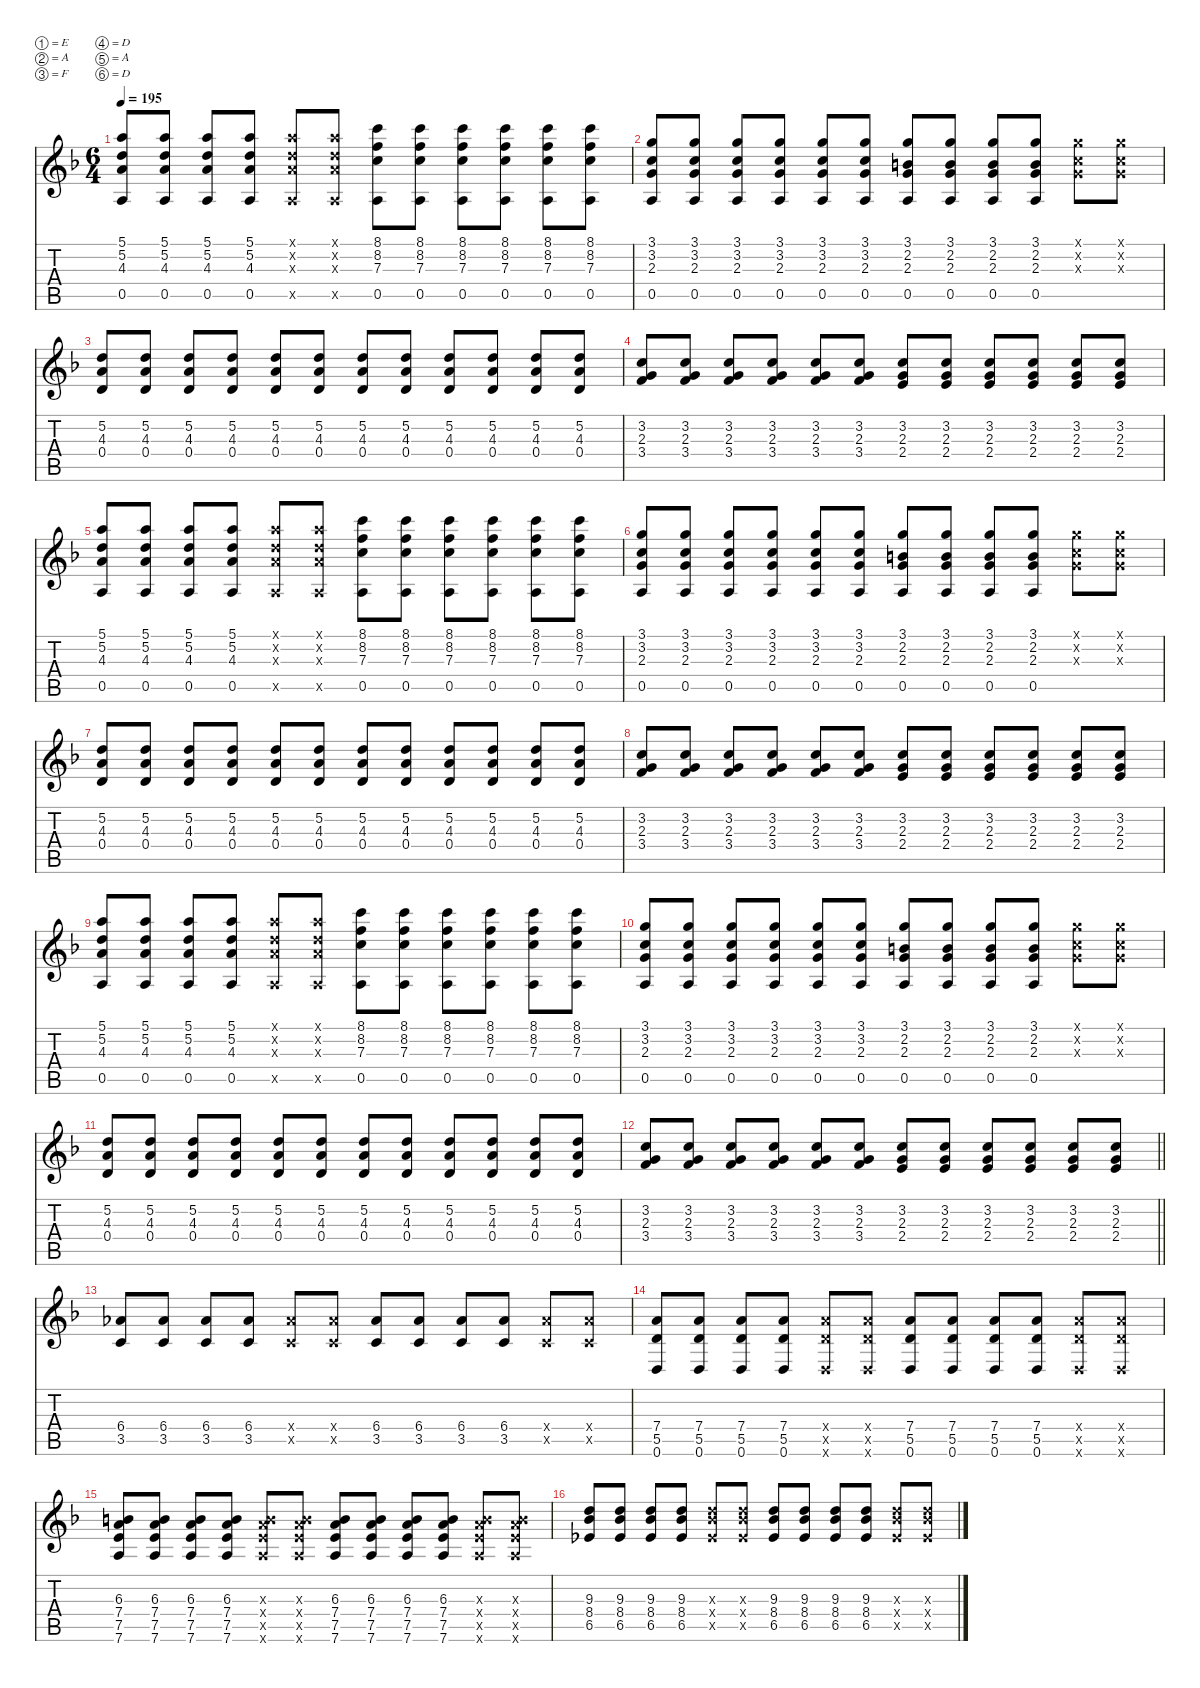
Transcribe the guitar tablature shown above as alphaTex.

\defaultSystemsLayout 4
\hideDynamics
\bracketExtendMode nobrackets
\singleTrackTrackNamePolicy hidden
\multiTrackTrackNamePolicy hidden
\firstSystemTrackNameMode fullname
\firstSystemTrackNameOrientation horizontal
\otherSystemsTrackNameOrientation horizontal
\track ("Guitar 1" "dist.guit.") {defaultSystemsLayout 4 mute instrument distortionguitar}
\staff {score tabs}
\tuning (E4 A3 F3 D3 A2 D2)
\ts (6 4)
\tempo 195
\clef g2
\ks dminor
(5.1{acc forcenatural} 5.2{acc forcenatural} 4.3{acc forcenatural} 0.5{acc forcenatural}).8{dy f beam Up} (5.1{acc forcenatural} 5.2{acc forcenatural} 4.3{acc forcenatural} 0.5{acc forcenatural}).8{beam Up} (5.1{acc forcenatural} 5.2{acc forcenatural} 4.3{acc forcenatural} 0.5{acc forcenatural}).8{beam Up} (5.1{acc forcenatural} 5.2{acc forcenatural} 4.3{acc forcenatural} 0.5{acc forcenatural}).8{beam Up} (5.1{x acc forcenatural} 5.2{x acc forcenatural} 4.3{x acc forcenatural} 0.5{x acc forcenatural}).8{beam Up} (5.1{x acc forcenatural} 5.2{x acc forcenatural} 4.3{x acc forcenatural} 0.5{x acc forcenatural}).8{beam Up} (8.1{acc forcenatural} 8.2{acc forcenatural} 7.3{acc forcenatural} 0.5{acc forcenatural}).8{beam Down} (8.1{acc forcenatural} 8.2{acc forcenatural} 7.3{acc forcenatural} 0.5{acc forcenatural}).8{beam Down} (8.1{acc forcenatural} 8.2{acc forcenatural} 7.3{acc forcenatural} 0.5{acc forcenatural}).8{beam Down} (8.1{acc forcenatural} 8.2{acc forcenatural} 7.3{acc forcenatural} 0.5{acc forcenatural}).8{beam Down} (8.1{acc forcenatural} 8.2{acc forcenatural} 7.3{acc forcenatural} 0.5{acc forcenatural}).8{beam Down} (8.1{acc forcenatural} 8.2{acc forcenatural} 7.3{acc forcenatural} 0.5{acc forcenatural}).8{beam Down} |
(3.1{acc forcenatural} 3.2{acc forcenatural} 2.3{acc forcenatural} 0.5{acc forcenatural}).8{beam Up} (3.1{acc forcenatural} 3.2{acc forcenatural} 2.3{acc forcenatural} 0.5{acc forcenatural}).8{beam Up} (3.1{acc forcenatural} 3.2{acc forcenatural} 2.3{acc forcenatural} 0.5{acc forcenatural}).8{beam Up} (3.1{acc forcenatural} 3.2{acc forcenatural} 2.3{acc forcenatural} 0.5{acc forcenatural}).8{beam Up} (3.1{acc forcenatural} 3.2{acc forcenatural} 2.3{acc forcenatural} 0.5{acc forcenatural}).8{beam Up} (3.1{acc forcenatural} 3.2{acc forcenatural} 2.3{acc forcenatural} 0.5{acc forcenatural}).8{beam Up} (3.1{acc forcenatural} 2.2{acc forcenatural} 2.3{acc forcenatural} 0.5{acc forcenatural}).8{beam Up} (3.1{acc forcenatural} 2.2{acc forcenatural} 2.3{acc forcenatural} 0.5{acc forcenatural}).8{beam Up} (3.1{acc forcenatural} 2.2{acc forcenatural} 2.3{acc forcenatural} 0.5{acc forcenatural}).8{beam Up} (3.1{acc forcenatural} 2.2{acc forcenatural} 2.3{acc forcenatural} 0.5{acc forcenatural}).8{beam Down} (3.1{x acc forcenatural} 3.2{x acc forcenatural} 2.3{x acc forcenatural}).8{beam Down} (3.1{x acc forcenatural} 3.2{x acc forcenatural} 2.3{x acc forcenatural}).8{beam Down} |
(5.2{acc forcenatural} 4.3{acc forcenatural} 0.4{acc forcenatural}).8{beam Up} (5.2{acc forcenatural} 4.3{acc forcenatural} 0.4{acc forcenatural}).8{beam Up} (5.2{acc forcenatural} 4.3{acc forcenatural} 0.4{acc forcenatural}).8{beam Up} (5.2{acc forcenatural} 4.3{acc forcenatural} 0.4{acc forcenatural}).8{beam Up} (5.2{acc forcenatural} 4.3{acc forcenatural} 0.4{acc forcenatural}).8{beam Up} (5.2{acc forcenatural} 4.3{acc forcenatural} 0.4{acc forcenatural}).8{beam Up} (5.2{acc forcenatural} 4.3{acc forcenatural} 0.4{acc forcenatural}).8{beam Up} (5.2{acc forcenatural} 4.3{acc forcenatural} 0.4{acc forcenatural}).8{beam Up} (5.2{acc forcenatural} 4.3{acc forcenatural} 0.4{acc forcenatural}).8{beam Up} (5.2{acc forcenatural} 4.3{acc forcenatural} 0.4{acc forcenatural}).8{beam Up} (5.2{acc forcenatural} 4.3{acc forcenatural} 0.4{acc forcenatural}).8{beam Up} (5.2{acc forcenatural} 4.3{acc forcenatural} 0.4{acc forcenatural}).8{beam Up} |
(3.2{acc forcenatural} 2.3{acc forcenatural} 3.4{acc forcenatural}).8{beam Up} (3.2{acc forcenatural} 2.3{acc forcenatural} 3.4{acc forcenatural}).8{beam Up} (3.2{acc forcenatural} 2.3{acc forcenatural} 3.4{acc forcenatural}).8{beam Up} (3.2{acc forcenatural} 2.3{acc forcenatural} 3.4{acc forcenatural}).8{beam Up} (3.2{acc forcenatural} 2.3{acc forcenatural} 3.4{acc forcenatural}).8{beam Up} (3.2{acc forcenatural} 2.3{acc forcenatural} 3.4{acc forcenatural}).8{beam Up} (3.2{acc forcenatural} 2.3{acc forcenatural} 2.4{acc forcenatural}).8{beam Up} (3.2{acc forcenatural} 2.3{acc forcenatural} 2.4{acc forcenatural}).8{beam Up} (3.2{acc forcenatural} 2.3{acc forcenatural} 2.4{acc forcenatural}).8{beam Up} (3.2{acc forcenatural} 2.3{acc forcenatural} 2.4{acc forcenatural}).8{beam Up} (3.2{acc forcenatural} 2.3{acc forcenatural} 2.4{acc forcenatural}).8{beam Up} (3.2{acc forcenatural} 2.3{acc forcenatural} 2.4{acc forcenatural}).8{beam Up} |
(5.1{acc forcenatural} 5.2{acc forcenatural} 4.3{acc forcenatural} 0.5{acc forcenatural}).8{beam Up} (5.1{acc forcenatural} 5.2{acc forcenatural} 4.3{acc forcenatural} 0.5{acc forcenatural}).8{beam Up} (5.1{acc forcenatural} 5.2{acc forcenatural} 4.3{acc forcenatural} 0.5{acc forcenatural}).8{beam Up} (5.1{acc forcenatural} 5.2{acc forcenatural} 4.3{acc forcenatural} 0.5{acc forcenatural}).8{beam Up} (5.1{x acc forcenatural} 5.2{x acc forcenatural} 4.3{x acc forcenatural} 0.5{x acc forcenatural}).8{beam Up} (5.1{x acc forcenatural} 5.2{x acc forcenatural} 4.3{x acc forcenatural} 0.5{x acc forcenatural}).8{beam Up} (8.1{acc forcenatural} 8.2{acc forcenatural} 7.3{acc forcenatural} 0.5{acc forcenatural}).8{beam Down} (8.1{acc forcenatural} 8.2{acc forcenatural} 7.3{acc forcenatural} 0.5{acc forcenatural}).8{beam Down} (8.1{acc forcenatural} 8.2{acc forcenatural} 7.3{acc forcenatural} 0.5{acc forcenatural}).8{beam Down} (8.1{acc forcenatural} 8.2{acc forcenatural} 7.3{acc forcenatural} 0.5{acc forcenatural}).8{beam Down} (8.1{acc forcenatural} 8.2{acc forcenatural} 7.3{acc forcenatural} 0.5{acc forcenatural}).8{beam Down} (8.1{acc forcenatural} 8.2{acc forcenatural} 7.3{acc forcenatural} 0.5{acc forcenatural}).8{beam Down} |
(3.1{acc forcenatural} 3.2{acc forcenatural} 2.3{acc forcenatural} 0.5{acc forcenatural}).8{beam Up} (3.1{acc forcenatural} 3.2{acc forcenatural} 2.3{acc forcenatural} 0.5{acc forcenatural}).8{beam Up} (3.1{acc forcenatural} 3.2{acc forcenatural} 2.3{acc forcenatural} 0.5{acc forcenatural}).8{beam Up} (3.1{acc forcenatural} 3.2{acc forcenatural} 2.3{acc forcenatural} 0.5{acc forcenatural}).8{beam Up} (3.1{acc forcenatural} 3.2{acc forcenatural} 2.3{acc forcenatural} 0.5{acc forcenatural}).8{beam Up} (3.1{acc forcenatural} 3.2{acc forcenatural} 2.3{acc forcenatural} 0.5{acc forcenatural}).8{beam Up} (3.1{acc forcenatural} 2.2{acc forcenatural} 2.3{acc forcenatural} 0.5{acc forcenatural}).8{beam Up} (3.1{acc forcenatural} 2.2{acc forcenatural} 2.3{acc forcenatural} 0.5{acc forcenatural}).8{beam Up} (3.1{acc forcenatural} 2.2{acc forcenatural} 2.3{acc forcenatural} 0.5{acc forcenatural}).8{beam Up} (3.1{acc forcenatural} 2.2{acc forcenatural} 2.3{acc forcenatural} 0.5{acc forcenatural}).8{beam Down} (3.1{x acc forcenatural} 3.2{x acc forcenatural} 2.3{x acc forcenatural}).8{beam Down} (3.1{x acc forcenatural} 3.2{x acc forcenatural} 2.3{x acc forcenatural}).8{beam Down} |
(5.2{acc forcenatural} 4.3{acc forcenatural} 0.4{acc forcenatural}).8{beam Up} (5.2{acc forcenatural} 4.3{acc forcenatural} 0.4{acc forcenatural}).8{beam Up} (5.2{acc forcenatural} 4.3{acc forcenatural} 0.4{acc forcenatural}).8{beam Up} (5.2{acc forcenatural} 4.3{acc forcenatural} 0.4{acc forcenatural}).8{beam Up} (5.2{acc forcenatural} 4.3{acc forcenatural} 0.4{acc forcenatural}).8{beam Up} (5.2{acc forcenatural} 4.3{acc forcenatural} 0.4{acc forcenatural}).8{beam Up} (5.2{acc forcenatural} 4.3{acc forcenatural} 0.4{acc forcenatural}).8{beam Up} (5.2{acc forcenatural} 4.3{acc forcenatural} 0.4{acc forcenatural}).8{beam Up} (5.2{acc forcenatural} 4.3{acc forcenatural} 0.4{acc forcenatural}).8{beam Up} (5.2{acc forcenatural} 4.3{acc forcenatural} 0.4{acc forcenatural}).8{beam Up} (5.2{acc forcenatural} 4.3{acc forcenatural} 0.4{acc forcenatural}).8{beam Up} (5.2{acc forcenatural} 4.3{acc forcenatural} 0.4{acc forcenatural}).8{beam Up} |
(3.2{acc forcenatural} 2.3{acc forcenatural} 3.4{acc forcenatural}).8{beam Up} (3.2{acc forcenatural} 2.3{acc forcenatural} 3.4{acc forcenatural}).8{beam Up} (3.2{acc forcenatural} 2.3{acc forcenatural} 3.4{acc forcenatural}).8{beam Up} (3.2{acc forcenatural} 2.3{acc forcenatural} 3.4{acc forcenatural}).8{beam Up} (3.2{acc forcenatural} 2.3{acc forcenatural} 3.4{acc forcenatural}).8{beam Up} (3.2{acc forcenatural} 2.3{acc forcenatural} 3.4{acc forcenatural}).8{beam Up} (3.2{acc forcenatural} 2.3{acc forcenatural} 2.4{acc forcenatural}).8{beam Up} (3.2{acc forcenatural} 2.3{acc forcenatural} 2.4{acc forcenatural}).8{beam Up} (3.2{acc forcenatural} 2.3{acc forcenatural} 2.4{acc forcenatural}).8{beam Up} (3.2{acc forcenatural} 2.3{acc forcenatural} 2.4{acc forcenatural}).8{beam Up} (3.2{acc forcenatural} 2.3{acc forcenatural} 2.4{acc forcenatural}).8{beam Up} (3.2{acc forcenatural} 2.3{acc forcenatural} 2.4{acc forcenatural}).8{beam Up} |
(5.1{acc forcenatural} 5.2{acc forcenatural} 4.3{acc forcenatural} 0.5{acc forcenatural}).8{beam Up} (5.1{acc forcenatural} 5.2{acc forcenatural} 4.3{acc forcenatural} 0.5{acc forcenatural}).8{beam Up} (5.1{acc forcenatural} 5.2{acc forcenatural} 4.3{acc forcenatural} 0.5{acc forcenatural}).8{beam Up} (5.1{acc forcenatural} 5.2{acc forcenatural} 4.3{acc forcenatural} 0.5{acc forcenatural}).8{beam Up} (5.1{x acc forcenatural} 5.2{x acc forcenatural} 4.3{x acc forcenatural} 0.5{x acc forcenatural}).8{beam Up} (5.1{x acc forcenatural} 5.2{x acc forcenatural} 4.3{x acc forcenatural} 0.5{x acc forcenatural}).8{beam Up} (8.1{acc forcenatural} 8.2{acc forcenatural} 7.3{acc forcenatural} 0.5{acc forcenatural}).8{beam Down} (8.1{acc forcenatural} 8.2{acc forcenatural} 7.3{acc forcenatural} 0.5{acc forcenatural}).8{beam Down} (8.1{acc forcenatural} 8.2{acc forcenatural} 7.3{acc forcenatural} 0.5{acc forcenatural}).8{beam Down} (8.1{acc forcenatural} 8.2{acc forcenatural} 7.3{acc forcenatural} 0.5{acc forcenatural}).8{beam Down} (8.1{acc forcenatural} 8.2{acc forcenatural} 7.3{acc forcenatural} 0.5{acc forcenatural}).8{beam Down} (8.1{acc forcenatural} 8.2{acc forcenatural} 7.3{acc forcenatural} 0.5{acc forcenatural}).8{beam Down} |
(3.1{acc forcenatural} 3.2{acc forcenatural} 2.3{acc forcenatural} 0.5{acc forcenatural}).8{beam Up} (3.1{acc forcenatural} 3.2{acc forcenatural} 2.3{acc forcenatural} 0.5{acc forcenatural}).8{beam Up} (3.1{acc forcenatural} 3.2{acc forcenatural} 2.3{acc forcenatural} 0.5{acc forcenatural}).8{beam Up} (3.1{acc forcenatural} 3.2{acc forcenatural} 2.3{acc forcenatural} 0.5{acc forcenatural}).8{beam Up} (3.1{acc forcenatural} 3.2{acc forcenatural} 2.3{acc forcenatural} 0.5{acc forcenatural}).8{beam Up} (3.1{acc forcenatural} 3.2{acc forcenatural} 2.3{acc forcenatural} 0.5{acc forcenatural}).8{beam Up} (3.1{acc forcenatural} 2.2{acc forcenatural} 2.3{acc forcenatural} 0.5{acc forcenatural}).8{beam Up} (3.1{acc forcenatural} 2.2{acc forcenatural} 2.3{acc forcenatural} 0.5{acc forcenatural}).8{beam Up} (3.1{acc forcenatural} 2.2{acc forcenatural} 2.3{acc forcenatural} 0.5{acc forcenatural}).8{beam Up} (3.1{acc forcenatural} 2.2{acc forcenatural} 2.3{acc forcenatural} 0.5{acc forcenatural}).8{beam Down} (3.1{x acc forcenatural} 3.2{x acc forcenatural} 2.3{x acc forcenatural}).8{beam Down} (3.1{x acc forcenatural} 3.2{x acc forcenatural} 2.3{x acc forcenatural}).8{beam Down} |
(5.2{acc forcenatural} 4.3{acc forcenatural} 0.4{acc forcenatural}).8{beam Up} (5.2{acc forcenatural} 4.3{acc forcenatural} 0.4{acc forcenatural}).8{beam Up} (5.2{acc forcenatural} 4.3{acc forcenatural} 0.4{acc forcenatural}).8{beam Up} (5.2{acc forcenatural} 4.3{acc forcenatural} 0.4{acc forcenatural}).8{beam Up} (5.2{acc forcenatural} 4.3{acc forcenatural} 0.4{acc forcenatural}).8{beam Up} (5.2{acc forcenatural} 4.3{acc forcenatural} 0.4{acc forcenatural}).8{beam Up} (5.2{acc forcenatural} 4.3{acc forcenatural} 0.4{acc forcenatural}).8{beam Up} (5.2{acc forcenatural} 4.3{acc forcenatural} 0.4{acc forcenatural}).8{beam Up} (5.2{acc forcenatural} 4.3{acc forcenatural} 0.4{acc forcenatural}).8{beam Up} (5.2{acc forcenatural} 4.3{acc forcenatural} 0.4{acc forcenatural}).8{beam Up} (5.2{acc forcenatural} 4.3{acc forcenatural} 0.4{acc forcenatural}).8{beam Up} (5.2{acc forcenatural} 4.3{acc forcenatural} 0.4{acc forcenatural}).8{beam Up} |
\barLineRight lightlight
(3.2{acc forcenatural} 2.3{acc forcenatural} 3.4{acc forcenatural}).8{beam Up} (3.2{acc forcenatural} 2.3{acc forcenatural} 3.4{acc forcenatural}).8{beam Up} (3.2{acc forcenatural} 2.3{acc forcenatural} 3.4{acc forcenatural}).8{beam Up} (3.2{acc forcenatural} 2.3{acc forcenatural} 3.4{acc forcenatural}).8{beam Up} (3.2{acc forcenatural} 2.3{acc forcenatural} 3.4{acc forcenatural}).8{beam Up} (3.2{acc forcenatural} 2.3{acc forcenatural} 3.4{acc forcenatural}).8{beam Up} (3.2{acc forcenatural} 2.3{acc forcenatural} 2.4{acc forcenatural}).8{beam Up} (3.2{acc forcenatural} 2.3{acc forcenatural} 2.4{acc forcenatural}).8{beam Up} (3.2{acc forcenatural} 2.3{acc forcenatural} 2.4{acc forcenatural}).8{beam Up} (3.2{acc forcenatural} 2.3{acc forcenatural} 2.4{acc forcenatural}).8{beam Up} (3.2{acc forcenatural} 2.3{acc forcenatural} 2.4{acc forcenatural}).8{beam Up} (3.2{acc forcenatural} 2.3{acc forcenatural} 2.4{acc forcenatural}).8{beam Up} |
(6.4{acc b} 3.5{acc forcenatural}).8{beam Up} (6.4{acc b} 3.5{acc forcenatural}).8{beam Up} (6.4{acc b} 3.5{acc forcenatural}).8{beam Up} (6.4{acc b} 3.5{acc forcenatural}).8{beam Up} (6.4{x acc b} 3.5{x acc forcenatural}).8{beam Up} (6.4{x acc b} 3.5{x acc forcenatural}).8{beam Up} (6.4{acc b} 3.5{acc forcenatural}).8{beam Up} (6.4{acc b} 3.5{acc forcenatural}).8{beam Up} (6.4{acc b} 3.5{acc forcenatural}).8{beam Up} (6.4{acc b} 3.5{acc forcenatural}).8{beam Up} (6.4{x acc b} 3.5{x acc forcenatural}).8{beam Up} (6.4{x acc b} 3.5{x acc forcenatural}).8{beam Up} |
(7.4{acc forcenatural} 5.5{acc forcenatural} 0.6{acc forcenatural}).8{beam Up} (7.4{acc forcenatural} 5.5{acc forcenatural} 0.6{acc forcenatural}).8{beam Up} (7.4{acc forcenatural} 5.5{acc forcenatural} 0.6{acc forcenatural}).8{beam Up} (7.4{acc forcenatural} 5.5{acc forcenatural} 0.6{acc forcenatural}).8{beam Up} (7.4{x acc forcenatural} 5.5{x acc forcenatural} 0.6{x acc forcenatural}).8{beam Up} (7.4{x acc forcenatural} 5.5{x acc forcenatural} 0.6{x acc forcenatural}).8{beam Up} (7.4{acc forcenatural} 5.5{acc forcenatural} 0.6{acc forcenatural}).8{beam Up} (7.4{acc forcenatural} 5.5{acc forcenatural} 0.6{acc forcenatural}).8{beam Up} (7.4{acc forcenatural} 5.5{acc forcenatural} 0.6{acc forcenatural}).8{beam Up} (7.4{acc forcenatural} 5.5{acc forcenatural} 0.6{acc forcenatural}).8{beam Up} (7.4{x acc forcenatural} 5.5{x acc forcenatural} 0.6{x acc forcenatural}).8{beam Up} (7.4{x acc forcenatural} 5.5{x acc forcenatural} 0.6{x acc forcenatural}).8{beam Up} |
(6.3{acc forcenatural} 7.4{acc forcenatural} 7.5{acc forcenatural} 7.6{acc forcenatural}).8{beam Up} (6.3{acc forcenatural} 7.4{acc forcenatural} 7.5{acc forcenatural} 7.6{acc forcenatural}).8{beam Up} (6.3{acc forcenatural} 7.4{acc forcenatural} 7.5{acc forcenatural} 7.6{acc forcenatural}).8{beam Up} (6.3{acc forcenatural} 7.4{acc forcenatural} 7.5{acc forcenatural} 7.6{acc forcenatural}).8{beam Up} (6.3{x acc forcenatural} 7.4{x acc forcenatural} 7.5{x acc forcenatural} 7.6{x acc forcenatural}).8{beam Up} (6.3{x acc forcenatural} 7.4{x acc forcenatural} 7.5{x acc forcenatural} 7.6{x acc forcenatural}).8{beam Up} (6.3{acc forcenatural} 7.4{acc forcenatural} 7.5{acc forcenatural} 7.6{acc forcenatural}).8{beam Up} (6.3{acc forcenatural} 7.4{acc forcenatural} 7.5{acc forcenatural} 7.6{acc forcenatural}).8{beam Up} (6.3{acc forcenatural} 7.4{acc forcenatural} 7.5{acc forcenatural} 7.6{acc forcenatural}).8{beam Up} (6.3{acc forcenatural} 7.4{acc forcenatural} 7.5{acc forcenatural} 7.6{acc forcenatural}).8{beam Up} (6.3{x acc forcenatural} 7.4{x acc forcenatural} 7.5{x acc forcenatural} 7.6{x acc forcenatural}).8{beam Up} (6.3{x acc forcenatural} 7.4{x acc forcenatural} 7.5{x acc forcenatural} 7.6{x acc forcenatural}).8{beam Up} |
(9.3{acc forcenatural} 8.4{acc b} 6.5{acc b}).8{beam Up} (9.3{acc forcenatural} 8.4{acc b} 6.5{acc b}).8{beam Up} (9.3{acc forcenatural} 8.4{acc b} 6.5{acc b}).8{beam Up} (9.3{acc forcenatural} 8.4{acc b} 6.5{acc b}).8{beam Up} (9.3{x acc forcenatural} 8.4{x acc b} 6.5{x acc b}).8{beam Up} (9.3{x acc forcenatural} 8.4{x acc b} 6.5{x acc b}).8{beam Up} (9.3{acc forcenatural} 8.4{acc b} 6.5{acc b}).8{beam Up} (9.3{acc forcenatural} 8.4{acc b} 6.5{acc b}).8{beam Up} (9.3{acc forcenatural} 8.4{acc b} 6.5{acc b}).8{beam Up} (9.3{acc forcenatural} 8.4{acc b} 6.5{acc b}).8{beam Up} (9.3{x acc forcenatural} 8.4{x acc b} 6.5{x acc b}).8{beam Up} (9.3{x acc forcenatural} 8.4{x acc b} 6.5{x acc b}).8{beam Up}
